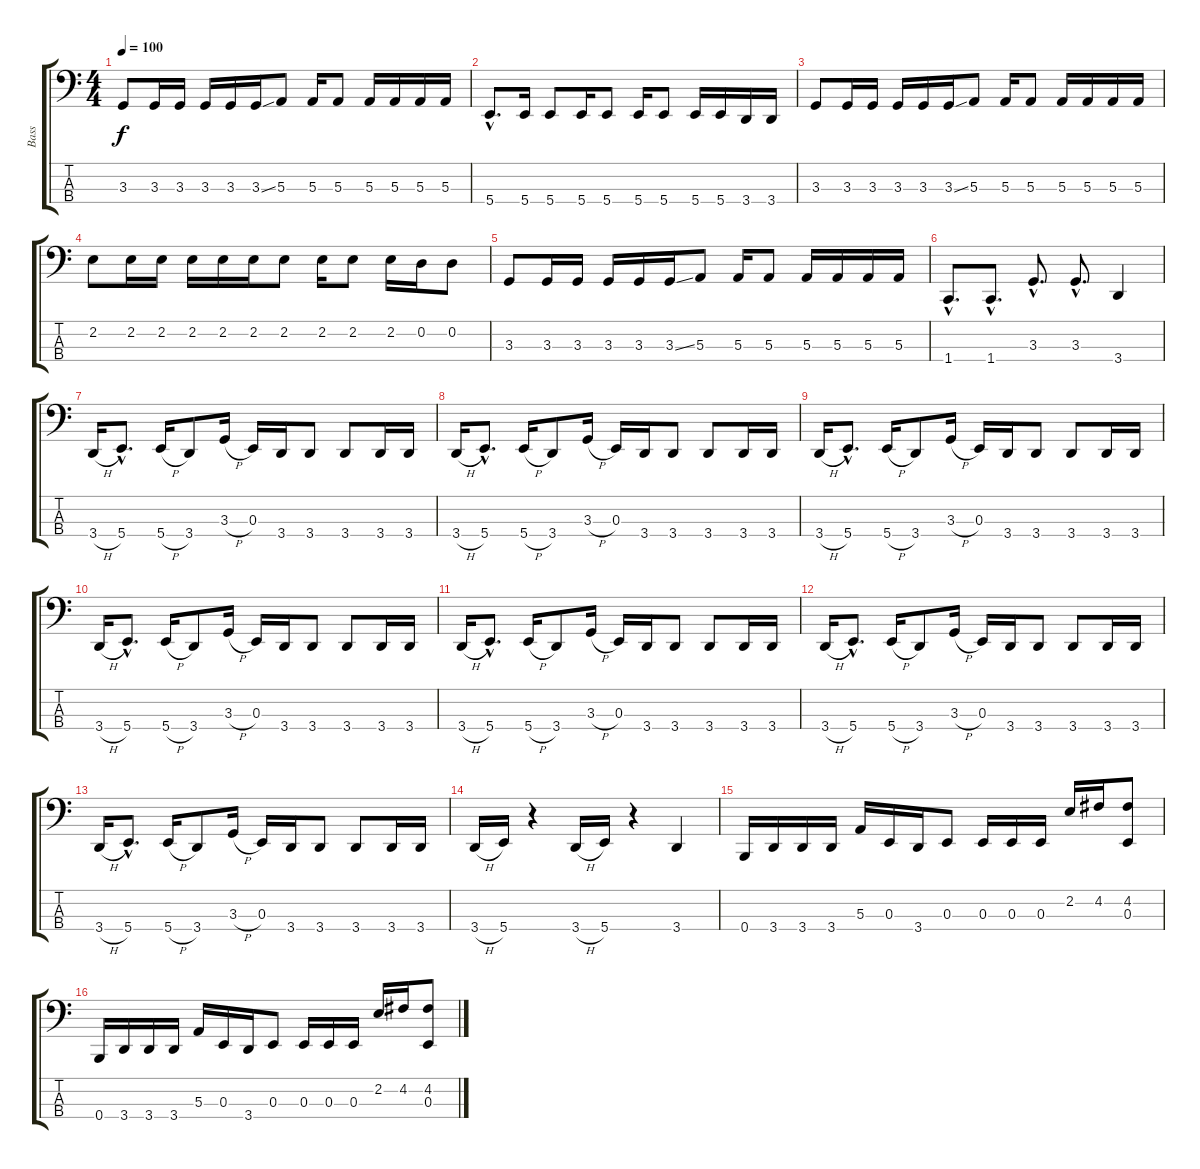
\track ("Bass" "Bass") {instrument electricbassfinger}
\staff {score tabs}
\tuning (G2 D2 E1 B0) {hide}
\ts (4 4)
\tempo 100
\clef f4
\ks c
3.3.8{dy f} 3.3.16 3.3.16 3.3.16 3.3.16 3.3{ss}.16 5.3.8 5.3.16 5.3.8 5.3.16 5.3.16 5.3.16 5.3.16 |
5.4{hac}.8{d} 5.4.16 5.4.8 5.4.16 5.4.8 5.4.16 5.4.8 5.4.16 5.4.16 3.4.16 3.4.16 |
3.3.8 3.3.16 3.3.16 3.3.16 3.3.16 3.3{ss}.16 5.3.8 5.3.16 5.3.8 5.3.16 5.3.16 5.3.16 5.3.16 |
2.2.8 2.2.16 2.2.16 2.2.16 2.2.16 2.2.16 2.2.8 2.2.16 2.2.8 2.2.16 0.2.16 0.2.8 |
3.3.8 3.3.16 3.3.16 3.3.16 3.3.16 3.3{ss}.16 5.3.8 5.3.16 5.3.8 5.3.16 5.3.16 5.3.16 5.3.16 |
1.4{hac}.8{d} 1.4{hac}.8{d} 3.3{hac}.8{d} 3.3{hac}.8{d} 3.4.4 |
3.4{h}.16 5.4{hac}.8{d} 5.4{h}.16 3.4.8 3.3{h}.16 0.3.16 3.4.16 3.4.8 3.4.8 3.4.16 3.4.16 |
3.4{h}.16 5.4{hac}.8{d} 5.4{h}.16 3.4.8 3.3{h}.16 0.3.16 3.4.16 3.4.8 3.4.8 3.4.16 3.4.16 |
3.4{h}.16 5.4{hac}.8{d} 5.4{h}.16 3.4.8 3.3{h}.16 0.3.16 3.4.16 3.4.8 3.4.8 3.4.16 3.4.16 |
3.4{h}.16 5.4{hac}.8{d} 5.4{h}.16 3.4.8 3.3{h}.16 0.3.16 3.4.16 3.4.8 3.4.8 3.4.16 3.4.16 |
3.4{h}.16 5.4{hac}.8{d} 5.4{h}.16 3.4.8 3.3{h}.16 0.3.16 3.4.16 3.4.8 3.4.8 3.4.16 3.4.16 |
3.4{h}.16 5.4{hac}.8{d} 5.4{h}.16 3.4.8 3.3{h}.16 0.3.16 3.4.16 3.4.8 3.4.8 3.4.16 3.4.16 |
3.4{h}.16 5.4{hac}.8{d} 5.4{h}.16 3.4.8 3.3{h}.16 0.3.16 3.4.16 3.4.8 3.4.8 3.4.16 3.4.16 |
3.4{h}.16 5.4.16 r.4 3.4{h}.16 5.4.16 r.4 3.4.4 |
0.4.16 3.4.16 3.4.16 3.4.16 5.3.16 0.3.16 3.4.16 0.3.8 0.3.16 0.3.16 0.3.16 2.2.16 4.2.16 (4.2 0.3).8 |
0.4.16 3.4.16 3.4.16 3.4.16 5.3.16 0.3.16 3.4.16 0.3.8 0.3.16 0.3.16 0.3.16 2.2.16 4.2.16 (4.2 0.3).8
